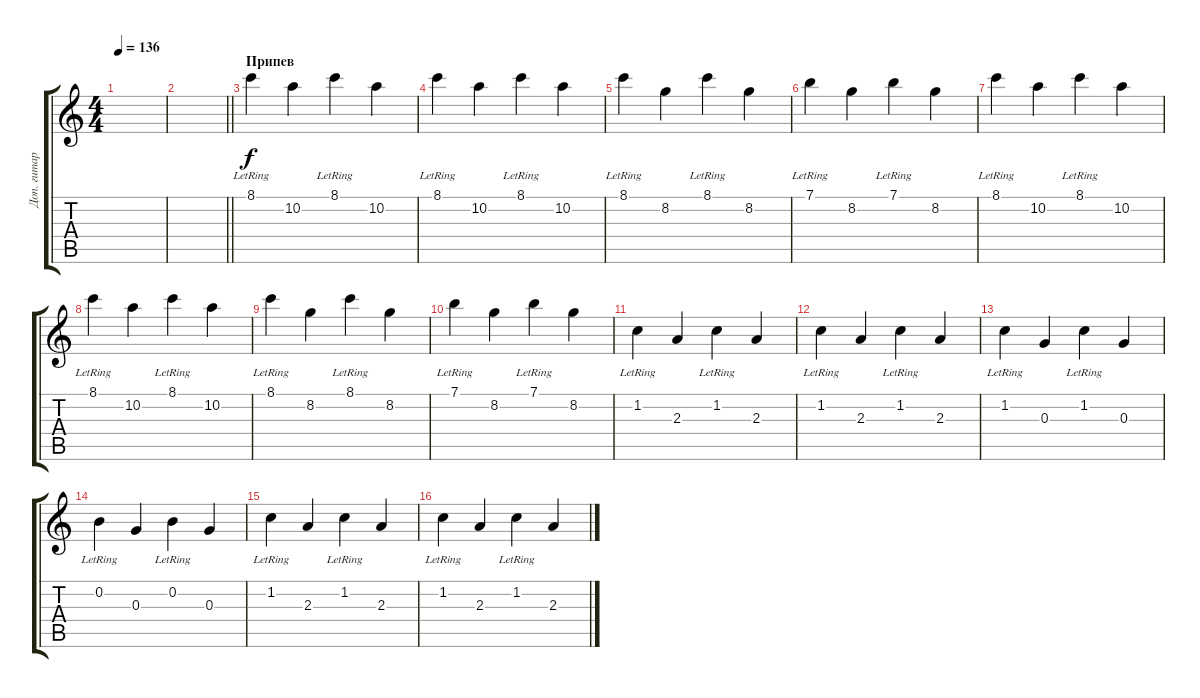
\track ("Доп. гитара (dist)" "Доп. гитар") {instrument distortionguitar}
\staff {score tabs}
\tuning (E4 B3 G3 D3 A2 E2) {hide}
\ts (4 4)
\tempo 136
\clef g2
\ks c
|
\barLineRight lightlight
|
\section ("" "Припев")
8.1{lr}.4{volume 11 instrument distortionguitar} 10.2.4 8.1{lr}.4 10.2.4 |
8.1{lr}.4{volume 12} 10.2.4 8.1{lr}.4 10.2.4 |
8.1{lr}.4{volume 12} 8.2.4 8.1{lr}.4 8.2.4 |
7.1{lr}.4 8.2.4 7.1{lr}.4 8.2.4 |
8.1{lr}.4{volume 11 instrument distortionguitar} 10.2.4 8.1{lr}.4 10.2.4 |
8.1{lr}.4{volume 12} 10.2.4 8.1{lr}.4 10.2.4 |
8.1{lr}.4{volume 12} 8.2.4 8.1{lr}.4 8.2.4 |
7.1{lr}.4 8.2.4 7.1{lr}.4 8.2.4 |
1.2{lr}.4 2.3.4 1.2{lr}.4 2.3.4 |
1.2{lr}.4 2.3.4 1.2{lr}.4 2.3.4 |
1.2{lr}.4 0.3.4 1.2{lr}.4 0.3.4 |
0.2{lr}.4 0.3.4 0.2{lr}.4 0.3.4 |
1.2{lr}.4 2.3.4 1.2{lr}.4 2.3.4 |
1.2{lr}.4 2.3.4 1.2{lr}.4 2.3.4
